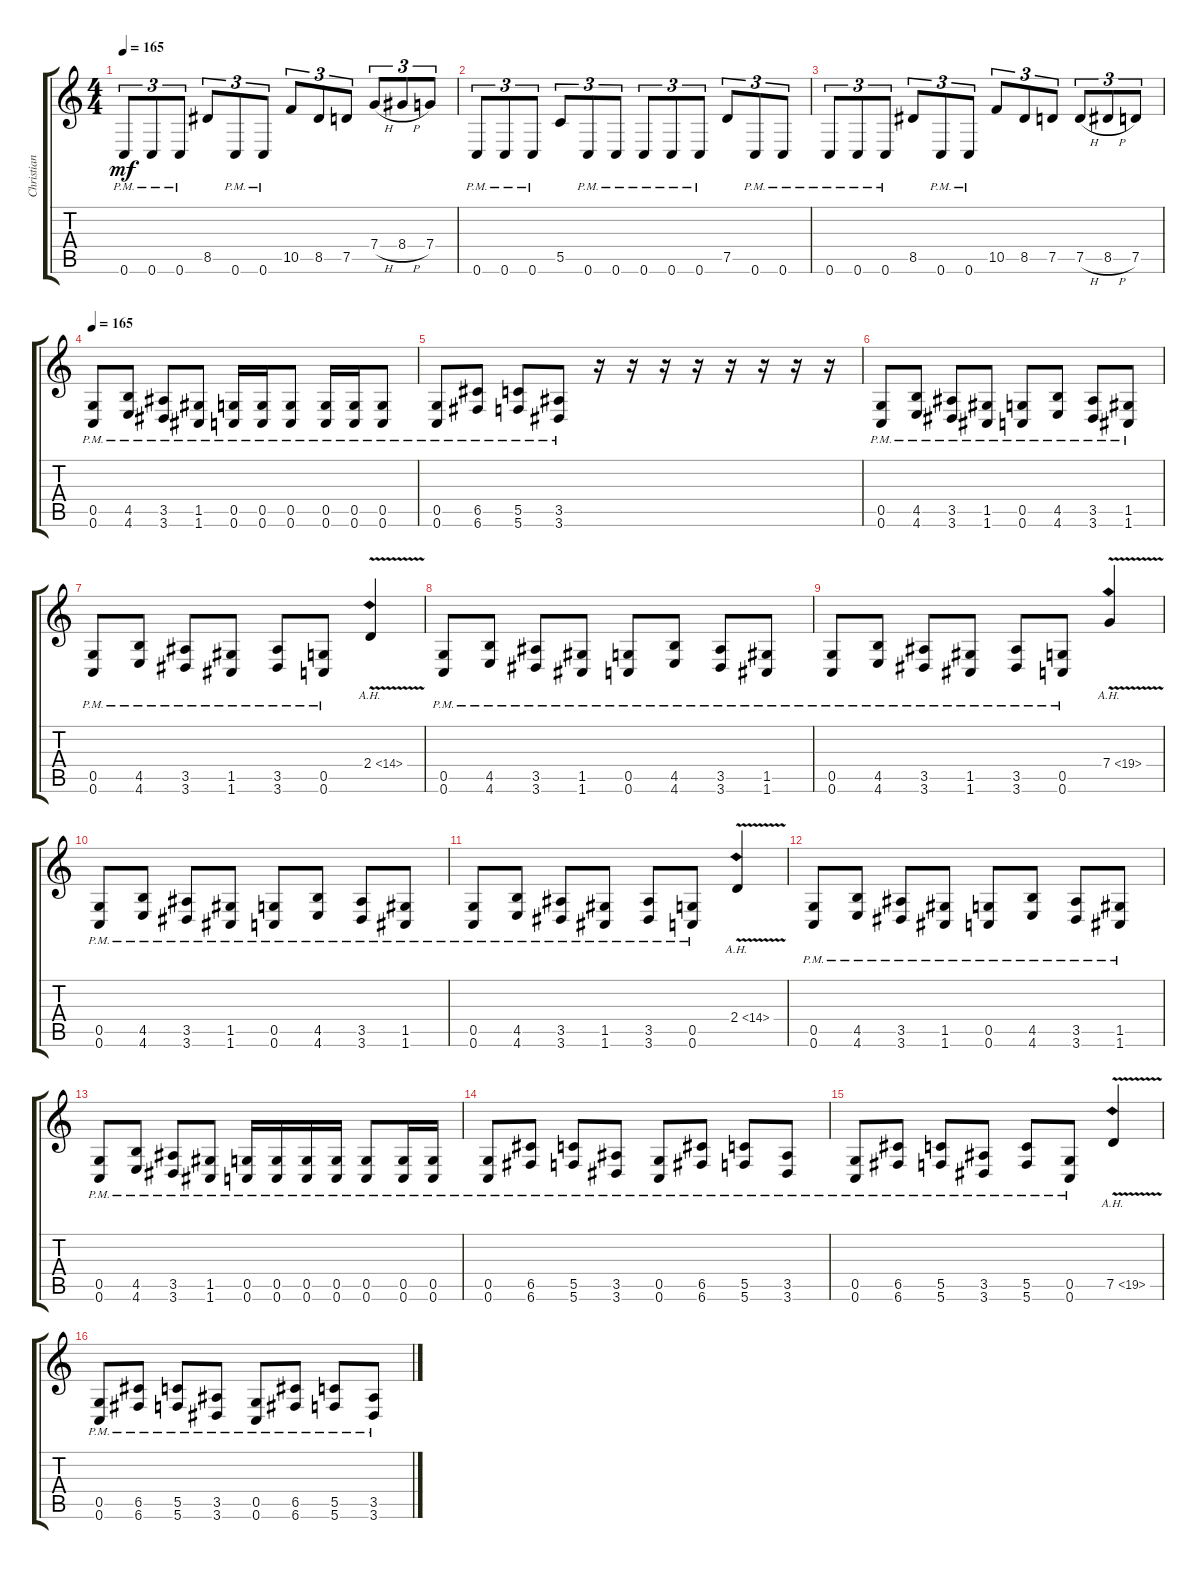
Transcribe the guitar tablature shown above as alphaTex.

\track ("Christian Royer" "Christian ") {instrument distortionguitar}
\staff {score tabs}
\tuning (D4 A3 F3 C3 G2 C2) {hide}
\ts (4 4)
\tempo 165
\clef g2
\ks c
0.6{pm}.8{tu (3 2) dy mf} 0.6{pm}.8{tu (3 2)} 0.6{pm}.8{tu (3 2)} 8.5.8{tu (3 2)} 0.6{pm}.8{tu (3 2)} 0.6{pm}.8{tu (3 2)} 10.5.8{tu (3 2)} 8.5.8{tu (3 2)} 7.5.8{tu (3 2)} 7.4{h}.8{tu (3 2)} 8.4{h}.8{tu (3 2)} 7.4.8{tu (3 2)} |
0.6{pm}.8{tu (3 2)} 0.6{pm}.8{tu (3 2)} 0.6{pm}.8{tu (3 2)} 5.5.8{tu (3 2)} 0.6{pm}.8{tu (3 2)} 0.6{pm}.8{tu (3 2)} 0.6{pm}.8{tu (3 2)} 0.6{pm}.8{tu (3 2)} 0.6{pm}.8{tu (3 2)} 7.5.8{tu (3 2)} 0.6{pm}.8{tu (3 2)} 0.6{pm}.8{tu (3 2)} |
0.6{pm}.8{tu (3 2)} 0.6{pm}.8{tu (3 2)} 0.6{pm}.8{tu (3 2)} 8.5.8{tu (3 2)} 0.6{pm}.8{tu (3 2)} 0.6{pm}.8{tu (3 2)} 10.5.8{tu (3 2)} 8.5.8{tu (3 2)} 7.5.8{tu (3 2)} 7.5{h}.8{tu (3 2)} 8.5{h}.8{tu (3 2)} 7.5.8{tu (3 2)} |
\tempo 165
(0.5{pm} 0.6{pm}).8 (4.5{pm} 4.6{pm}).8 (3.5{pm} 3.6{pm}).8 (1.5{pm} 1.6{pm}).8 (0.5{pm} 0.6{pm}).16 (0.5{pm} 0.6{pm}).16 (0.5{pm} 0.6{pm}).8 (0.5{pm} 0.6{pm}).16 (0.5{pm} 0.6{pm}).16 (0.5{pm} 0.6{pm}).8 |
(0.5{pm} 0.6{pm}).8 (6.5{pm} 6.6{pm}).8 (5.5{pm} 5.6{pm}).8 (3.5{pm} 3.6{pm}).8 r.16 r.16 r.16 r.16 r.16 r.16 r.16 r.16 |
(0.5{pm} 0.6{pm}).8 (4.5{pm} 4.6{pm}).8 (3.5{pm} 3.6{pm}).8 (1.5{pm} 1.6{pm}).8 (0.5{pm} 0.6{pm}).8 (4.5{pm} 4.6{pm}).8 (3.5{pm} 3.6{pm}).8 (1.5{pm} 1.6{pm}).8 |
(0.5{pm} 0.6{pm}).8 (4.5{pm} 4.6{pm}).8 (3.5{pm} 3.6{pm}).8 (1.5{pm} 1.6{pm}).8 (3.5{pm} 3.6{pm}).8 (0.5{pm} 0.6{pm}).8 2.4{ah 12 v}.4 |
(0.5{pm} 0.6{pm}).8 (4.5{pm} 4.6{pm}).8 (3.5{pm} 3.6{pm}).8 (1.5{pm} 1.6{pm}).8 (0.5{pm} 0.6{pm}).8 (4.5{pm} 4.6{pm}).8 (3.5{pm} 3.6{pm}).8 (1.5{pm} 1.6{pm}).8 |
(0.5{pm} 0.6{pm}).8 (4.5{pm} 4.6{pm}).8 (3.5{pm} 3.6{pm}).8 (1.5{pm} 1.6{pm}).8 (3.5{pm} 3.6{pm}).8 (0.5{pm} 0.6{pm}).8 7.4{ah 12 v}.4 |
(0.5{pm} 0.6{pm}).8 (4.5{pm} 4.6{pm}).8 (3.5{pm} 3.6{pm}).8 (1.5{pm} 1.6{pm}).8 (0.5{pm} 0.6{pm}).8 (4.5{pm} 4.6{pm}).8 (3.5{pm} 3.6{pm}).8 (1.5{pm} 1.6{pm}).8 |
(0.5{pm} 0.6{pm}).8 (4.5{pm} 4.6{pm}).8 (3.5{pm} 3.6{pm}).8 (1.5{pm} 1.6{pm}).8 (3.5{pm} 3.6{pm}).8 (0.5{pm} 0.6{pm}).8 2.4{ah 12 v}.4 |
(0.5{pm} 0.6{pm}).8 (4.5{pm} 4.6{pm}).8 (3.5{pm} 3.6{pm}).8 (1.5{pm} 1.6{pm}).8 (0.5{pm} 0.6{pm}).8 (4.5{pm} 4.6{pm}).8 (3.5{pm} 3.6{pm}).8 (1.5{pm} 1.6{pm}).8 |
(0.5{pm} 0.6{pm}).8 (4.5{pm} 4.6{pm}).8 (3.5{pm} 3.6{pm}).8 (1.5{pm} 1.6{pm}).8 (0.5{pm} 0.6{pm}).16 (0.5{pm} 0.6{pm}).16 (0.5{pm} 0.6{pm}).16 (0.5{pm} 0.6{pm}).16 (0.5{pm} 0.6{pm}).8 (0.5{pm} 0.6{pm}).16 (0.5{pm} 0.6{pm}).16 |
(0.5{pm} 0.6{pm}).8 (6.5{pm} 6.6{pm}).8 (5.5{pm} 5.6{pm}).8 (3.5{pm} 3.6{pm}).8 (0.5{pm} 0.6{pm}).8 (6.5{pm} 6.6{pm}).8 (5.5{pm} 5.6{pm}).8 (3.5{pm} 3.6{pm}).8 |
(0.5{pm} 0.6{pm}).8 (6.5{pm} 6.6{pm}).8 (5.5{pm} 5.6{pm}).8 (3.5{pm} 3.6{pm}).8 (5.5{pm} 5.6{pm}).8 (0.5{pm} 0.6{pm}).8 7.5{ah 12 v}.4 |
(0.5{pm} 0.6{pm}).8 (6.5{pm} 6.6{pm}).8 (5.5{pm} 5.6{pm}).8 (3.5{pm} 3.6{pm}).8 (0.5{pm} 0.6{pm}).8 (6.5{pm} 6.6{pm}).8 (5.5{pm} 5.6{pm}).8 (3.5{pm} 3.6{pm}).8
